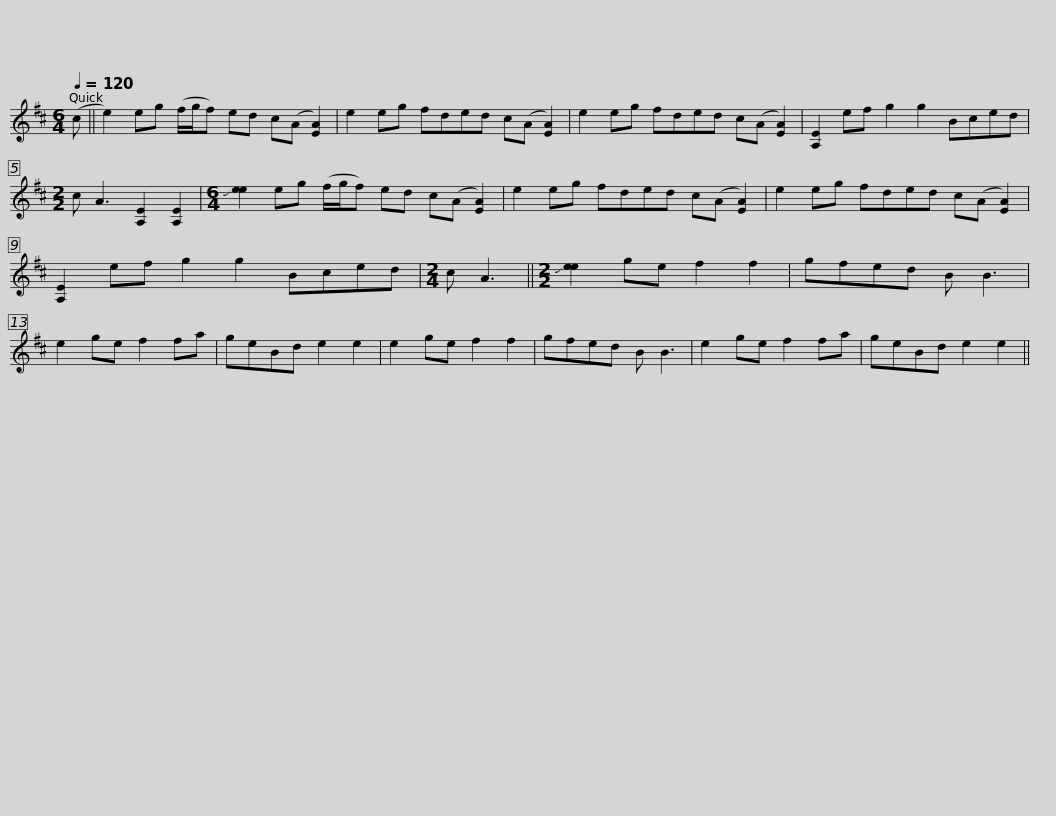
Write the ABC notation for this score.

X:1
L:1/8
Q:1/4=120
M:6/4
I:linebreak $
K:D
V:1 treble
V:1
 (c || e2) eg (f/g/f) ed c(A [EA]2) | e2 eg fded c(A [EA]2) | e2 eg fded c(A [EA]2) | [A,E]2 ef g2 g2 Bced |$ %5
[M:2/2] c A3 [A,E]2 [A,E]2 |[M:6/4] !slide![ee]2 eg (f/g/f) ed c(A [EA]2) | e2 eg fded c(A [EA]2) | e2 eg fded c(A [EA]2) |$ [A,E]2 ef g2 g2 Bced | %10
[M:2/4] c A3 ||[M:2/2] !slide![ee]2 ge f2 f2 | gfed B B3 | e2 ge f2 fa | geBd e2 e2 | %15
 e2 ge f2 f2 |$ gfed B B3 | e2 ge f2 fa | geBd e2 e2 || %19
